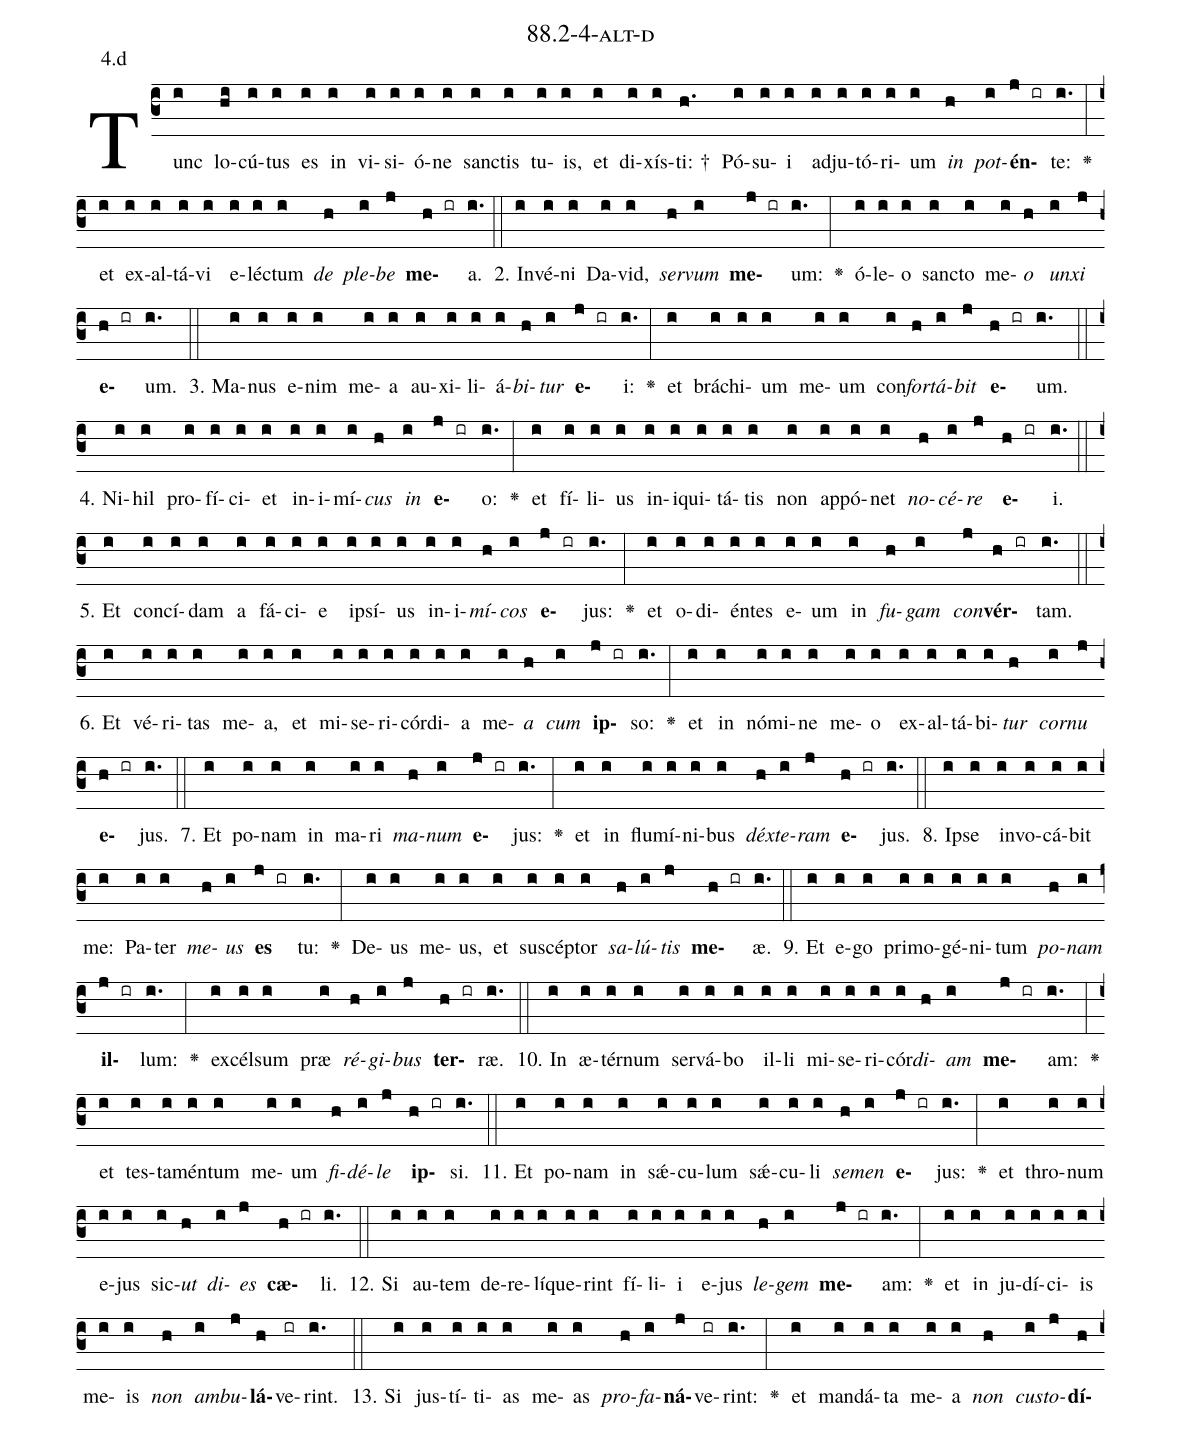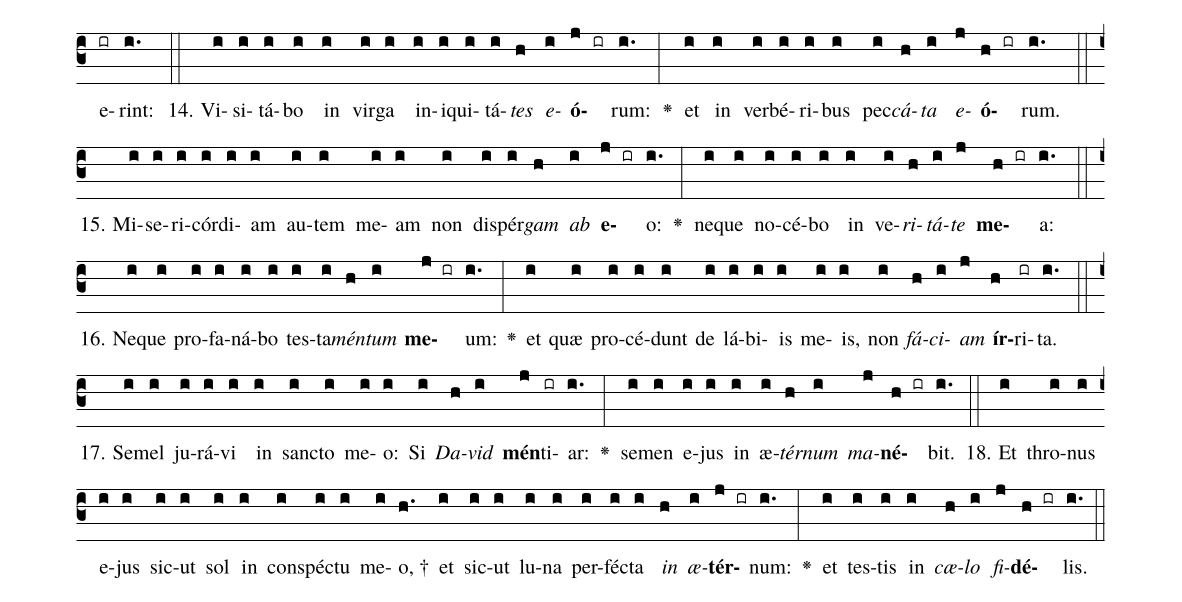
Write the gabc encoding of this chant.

name: 88.2-4-alt-d;
annotation: 4.d;
%%
(c3)Tunc(i) lo(hi)cú(i)tus(i) es(i) in(i) vi(i)si(i)ó(i)ne(i) sanc(i)tis(i) tu(i)is,(i) et(i) di(i)xís(i)ti: †(h.) Pó(i)su(i)i(i) ad(i)ju(i)tó(i)ri(i)um(i) <i>in</i>(h) <i>pot</i>(i)<b>én</b>(j ir)te:(i.) <v>\greheightstar</v>(:) et(i) ex(i)al(i)tá(i)vi(i) e(i)léc(i)tum(i) <i>de</i>(h) <i>ple</i>(i)<i>be</i>(j) <b>me</b>(h ir)a.(i.) (::)
2. In(i)vé(i)ni(i) Da(i)vid,(i) <i>ser</i>(h)<i>vum</i>(i) <b>me</b>(j ir)um:(i.) <v>\greheightstar</v>(:) ó(i)le(i)o(i) sanc(i)to(i) me(i)<i>o</i>(h) <i>un</i>(i)<i>xi</i>(j) <b>e</b>(h ir)um.(i.) (::)
3. Ma(i)nus(i) e(i)nim(i) me(i)a(i) au(i)xi(i)li(i)á(i)<i>bi</i>(h)<i>tur</i>(i) <b>e</b>(j ir)i:(i.) <v>\greheightstar</v>(:) et(i) brá(i)chi(i)um(i) me(i)um(i) con(i)<i>for</i>(h)<i>tá</i>(i)<i>bit</i>(j) <b>e</b>(h ir)um.(i.) (::)
4. Ni(i)hil(i) pro(i)fí(i)ci(i)et(i) in(i)i(i)mí(i)<i>cus</i>(h) <i>in</i>(i) <b>e</b>(j ir)o:(i.) <v>\greheightstar</v>(:) et(i) fí(i)li(i)us(i) in(i)i(i)qui(i)tá(i)tis(i) non(i) ap(i)pó(i)net(i) <i>no</i>(h)<i>cé</i>(i)<i>re</i>(j) <b>e</b>(h ir)i.(i.) (::)
5. Et(i) con(i)cí(i)dam(i) a(i) fá(i)ci(i)e(i) ip(i)sí(i)us(i) in(i)i(i)<i>mí</i>(h)<i>cos</i>(i) <b>e</b>(j ir)jus:(i.) <v>\greheightstar</v>(:) et(i) o(i)di(i)én(i)tes(i) e(i)um(i) in(i) <i>fu</i>(h)<i>gam</i>(i) <i>con</i>(j)<b>vér</b>(h ir)tam.(i.) (::)
6. Et(i) vé(i)ri(i)tas(i) me(i)a,(i) et(i) mi(i)se(i)ri(i)cór(i)di(i)a(i) me(i)<i>a</i>(h) <i>cum</i>(i) <b>ip</b>(j ir)so:(i.) <v>\greheightstar</v>(:) et(i) in(i) nó(i)mi(i)ne(i) me(i)o(i) ex(i)al(i)tá(i)bi(i)<i>tur</i>(h) <i>cor</i>(i)<i>nu</i>(j) <b>e</b>(h ir)jus.(i.) (::)
7. Et(i) po(i)nam(i) in(i) ma(i)ri(i) <i>ma</i>(h)<i>num</i>(i) <b>e</b>(j ir)jus:(i.) <v>\greheightstar</v>(:) et(i) in(i) flu(i)mí(i)ni(i)bus(i) <i>déx</i>(h)<i>te</i>(i)<i>ram</i>(j) <b>e</b>(h ir)jus.(i.) (::)
8. Ip(i)se(i) in(i)vo(i)cá(i)bit(i) me:(i) Pa(i)ter(i) <i>me</i>(h)<i>us</i>(i) <b>es</b>(j ir) tu:(i.) <v>\greheightstar</v>(:) De(i)us(i) me(i)us,(i) et(i) su(i)scép(i)tor(i) <i>sa</i>(h)<i>lú</i>(i)<i>tis</i>(j) <b>me</b>(h ir)æ.(i.) (::)
9. Et(i) e(i)go(i) pri(i)mo(i)gé(i)ni(i)tum(i) <i>po</i>(h)<i>nam</i>(i) <b>il</b>(j ir)lum:(i.) <v>\greheightstar</v>(:) ex(i)cél(i)sum(i) præ(i) <i>ré</i>(h)<i>gi</i>(i)<i>bus</i>(j) <b>ter</b>(h ir)ræ.(i.) (::)
10. In(i) æ(i)tér(i)num(i) ser(i)vá(i)bo(i) il(i)li(i) mi(i)se(i)ri(i)cór(i)<i>di</i>(h)<i>am</i>(i) <b>me</b>(j ir)am:(i.) <v>\greheightstar</v>(:) et(i) tes(i)ta(i)mén(i)tum(i) me(i)um(i) <i>fi</i>(h)<i>dé</i>(i)<i>le</i>(j) <b>ip</b>(h ir)si.(i.) (::)
11. Et(i) po(i)nam(i) in(i) sǽ(i)cu(i)lum(i) sǽ(i)cu(i)li(i) <i>se</i>(h)<i>men</i>(i) <b>e</b>(j ir)jus:(i.) <v>\greheightstar</v>(:) et(i) thro(i)num(i) e(i)jus(i) sic(i)<i>ut</i>(h) <i>di</i>(i)<i>es</i>(j) <b>cæ</b>(h ir)li.(i.) (::)
12. Si(i) au(i)tem(i) de(i)re(i)lí(i)que(i)rint(i) fí(i)li(i)i(i) e(i)jus(i) <i>le</i>(h)<i>gem</i>(i) <b>me</b>(j ir)am:(i.) <v>\greheightstar</v>(:) et(i) in(i) ju(i)dí(i)ci(i)is(i) me(i)is(i) <i>non</i>(h) <i>am</i>(i)<i>bu</i>(j)<b>lá</b>(h)ve(ir)rint.(i.) (::)
13. Si(i) jus(i)tí(i)ti(i)as(i) me(i)as(i) <i>pro</i>(h)<i>fa</i>(i)<b>ná</b>(j)ve(ir)rint:(i.) <v>\greheightstar</v>(:) et(i) man(i)dá(i)ta(i) me(i)a(i) <i>non</i>(h) <i>cus</i>(i)<i>to</i>(j)<b>dí</b>(h)e(ir)rint:(i.) (::)
14. Vi(i)si(i)tá(i)bo(i) in(i) vir(i)ga(i) in(i)i(i)qui(i)tá(i)<i>tes</i>(h) <i>e</i>(i)<b>ó</b>(j ir)rum:(i.) <v>\greheightstar</v>(:) et(i) in(i) ver(i)bé(i)ri(i)bus(i) pec(i)<i>cá</i>(h)<i>ta</i>(i) <i>e</i>(j)<b>ó</b>(h ir)rum.(i.) (::)
15. Mi(i)se(i)ri(i)cór(i)di(i)am(i) au(i)tem(i) me(i)am(i) non(i) di(i)spér(i)<i>gam</i>(h) <i>ab</i>(i) <b>e</b>(j ir)o:(i.) <v>\greheightstar</v>(:) ne(i)que(i) no(i)cé(i)bo(i) in(i) ve(i)<i>ri</i>(h)<i>tá</i>(i)<i>te</i>(j) <b>me</b>(h ir)a:(i.) (::)
16. Ne(i)que(i) pro(i)fa(i)ná(i)bo(i) tes(i)ta(i)<i>mén</i>(h)<i>tum</i>(i) <b>me</b>(j ir)um:(i.) <v>\greheightstar</v>(:) et(i) quæ(i) pro(i)cé(i)dunt(i) de(i) lá(i)bi(i)is(i) me(i)is,(i) non(i) <i>fá</i>(h)<i>ci</i>(i)<i>am</i>(j) <b>ír</b>(h)ri(ir)ta.(i.) (::)
17. Se(i)mel(i) ju(i)rá(i)vi(i) in(i) sanc(i)to(i) me(i)o:(i) Si(i) <i>Da</i>(h)<i>vid</i>(i) <b>mén</b>(j)ti(ir)ar:(i.) <v>\greheightstar</v>(:) se(i)men(i) e(i)jus(i) in(i) æ(i)<i>tér</i>(h)<i>num</i>(i) <i>ma</i>(j)<b>né</b>(h ir)bit.(i.) (::)
18. Et(i) thro(i)nus(i) e(i)jus(i) sic(i)ut(i) sol(i) in(i) con(i)spéc(i)tu(i) me(i)o, †(h.) et(i) sic(i)ut(i) lu(i)na(i) per(i)féc(i)ta(i) <i>in</i>(h) <i>æ</i>(i)<b>tér</b>(j ir)num:(i.) <v>\greheightstar</v>(:) et(i) tes(i)tis(i) in(i) <i>cæ</i>(h)<i>lo</i>(i) <i>fi</i>(j)<b>dé</b>(h ir)lis.(i.) (::)
